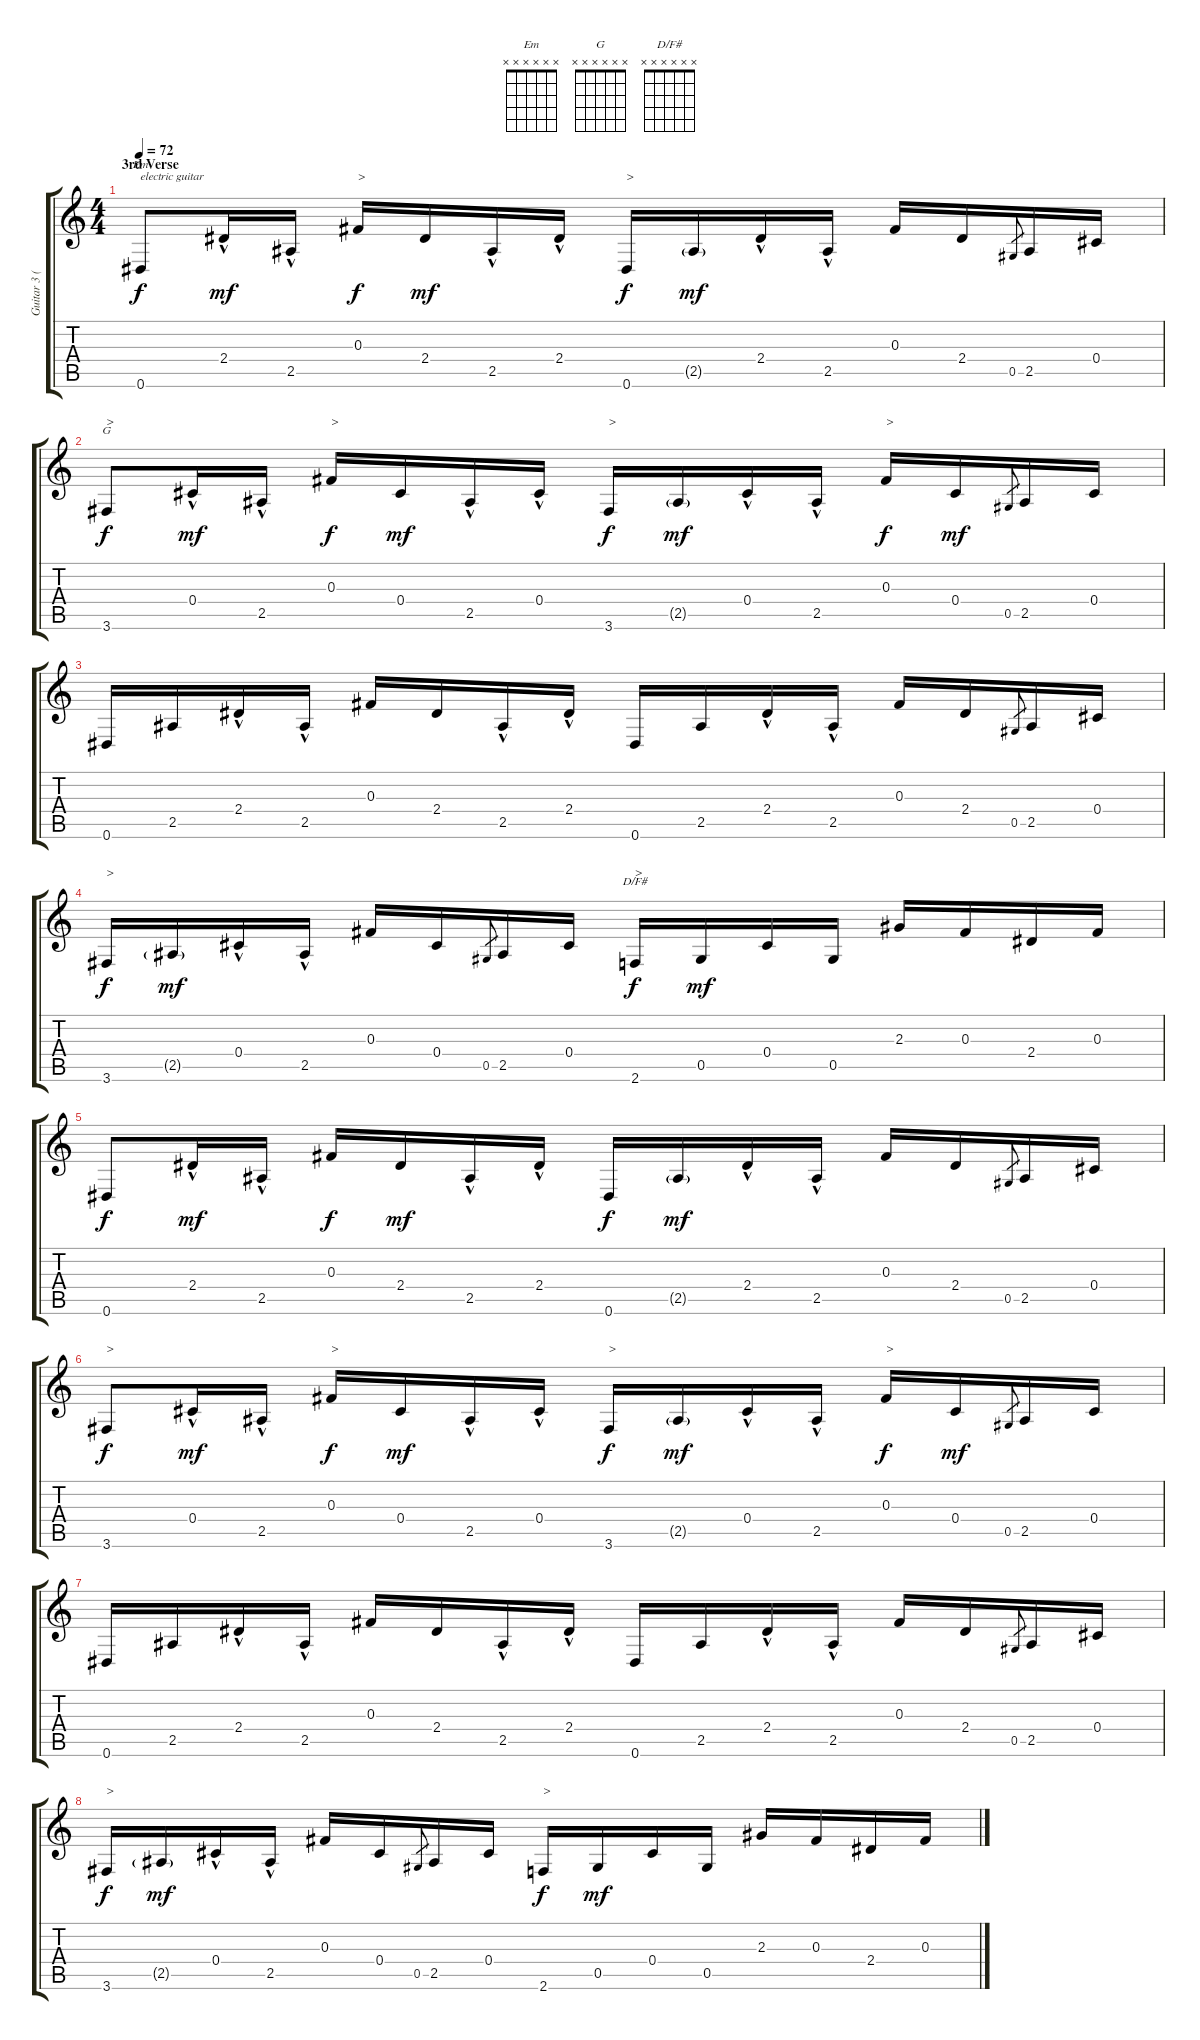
\track ("Guitar 3 (Slash)" "Guitar 3 (") {instrument acousticguitarsteel}
\staff {score tabs}
\tuning (Eb4 Bb3 Gb3 Db3 Ab2 Eb2) {hide}
\chord ("Em" x x x x x x) {firstfret 0}
\chord ("G" x x x x x x) {firstfret 0}
\chord ("D/F#" x x x x x x) {firstfret 0}
\ts (4 4)
\section ("" "3rd Verse")
\tempo 72
\clef g2
\ks c
0.6.8{ch "Em" txt "electric guitar" dy f instrument electricguitarjazz} 2.4{hac}.16{dy mf} 2.5{hac}.16 0.3.16{txt ">" dy f} 2.4.16{dy mf} 2.5{hac}.16 2.4{hac}.16 0.6.16{txt ">" dy f} 2.5{g}.16{dy mf} 2.4{hac}.16 2.5{hac}.16 0.3.16 2.4.16 0.5.8{gr} 2.5.16 0.4.16 |
3.6.8{ch "G" txt ">" dy f} 0.4{hac}.16{dy mf} 2.5{hac}.16 0.3.16{txt ">" dy f} 0.4.16{dy mf} 2.5{hac}.16 0.4{hac}.16 3.6.16{txt ">" dy f} 2.5{g}.16{dy mf} 0.4{hac}.16 2.5{hac}.16 0.3.16{txt ">" dy f} 0.4.16{dy mf} 0.5.8{gr} 2.5.16 0.4.16 |
0.6.16 2.5.16 2.4{hac}.16 2.5{hac}.16 0.3.16 2.4.16 2.5{hac}.16 2.4{hac}.16 0.6.16 2.5.16 2.4{hac}.16 2.5{hac}.16 0.3.16 2.4.16 0.5.8{gr} 2.5.16 0.4.16 |
3.6.16{txt ">" dy f} 2.5{g}.16{dy mf} 0.4{hac}.16 2.5{hac}.16 0.3.16 0.4.16 0.5.8{gr} 2.5.16 0.4.16 2.6.16{ch "D/F#" txt ">" dy f} 0.5.16{dy mf} 0.4.16 0.5.16 2.3.16 0.3.16 2.4.16 0.3.16 |
0.6.8{dy f} 2.4{hac}.16{dy mf} 2.5{hac}.16 0.3.16{dy f} 2.4.16{dy mf} 2.5{hac}.16 2.4{hac}.16 0.6.16{dy f} 2.5{g}.16{dy mf} 2.4{hac}.16 2.5{hac}.16 0.3.16 2.4.16 0.5.8{gr} 2.5.16 0.4.16 |
3.6.8{txt ">" dy f} 0.4{hac}.16{dy mf} 2.5{hac}.16 0.3.16{txt ">" dy f} 0.4.16{dy mf} 2.5{hac}.16 0.4{hac}.16 3.6.16{txt ">" dy f} 2.5{g}.16{dy mf} 0.4{hac}.16 2.5{hac}.16 0.3.16{txt ">" dy f} 0.4.16{dy mf} 0.5.8{gr} 2.5.16 0.4.16 |
0.6.16 2.5.16 2.4{hac}.16 2.5{hac}.16 0.3.16 2.4.16 2.5{hac}.16 2.4{hac}.16 0.6.16 2.5.16 2.4{hac}.16 2.5{hac}.16 0.3.16 2.4.16 0.5.8{gr} 2.5.16 0.4.16 |
3.6.16{txt ">" dy f} 2.5{g}.16{dy mf} 0.4{hac}.16 2.5{hac}.16 0.3.16 0.4.16 0.5.8{gr} 2.5.16 0.4.16 2.6.16{txt ">" dy f} 0.5.16{dy mf} 0.4.16 0.5.16 2.3.16 0.3.16 2.4.16 0.3.16
